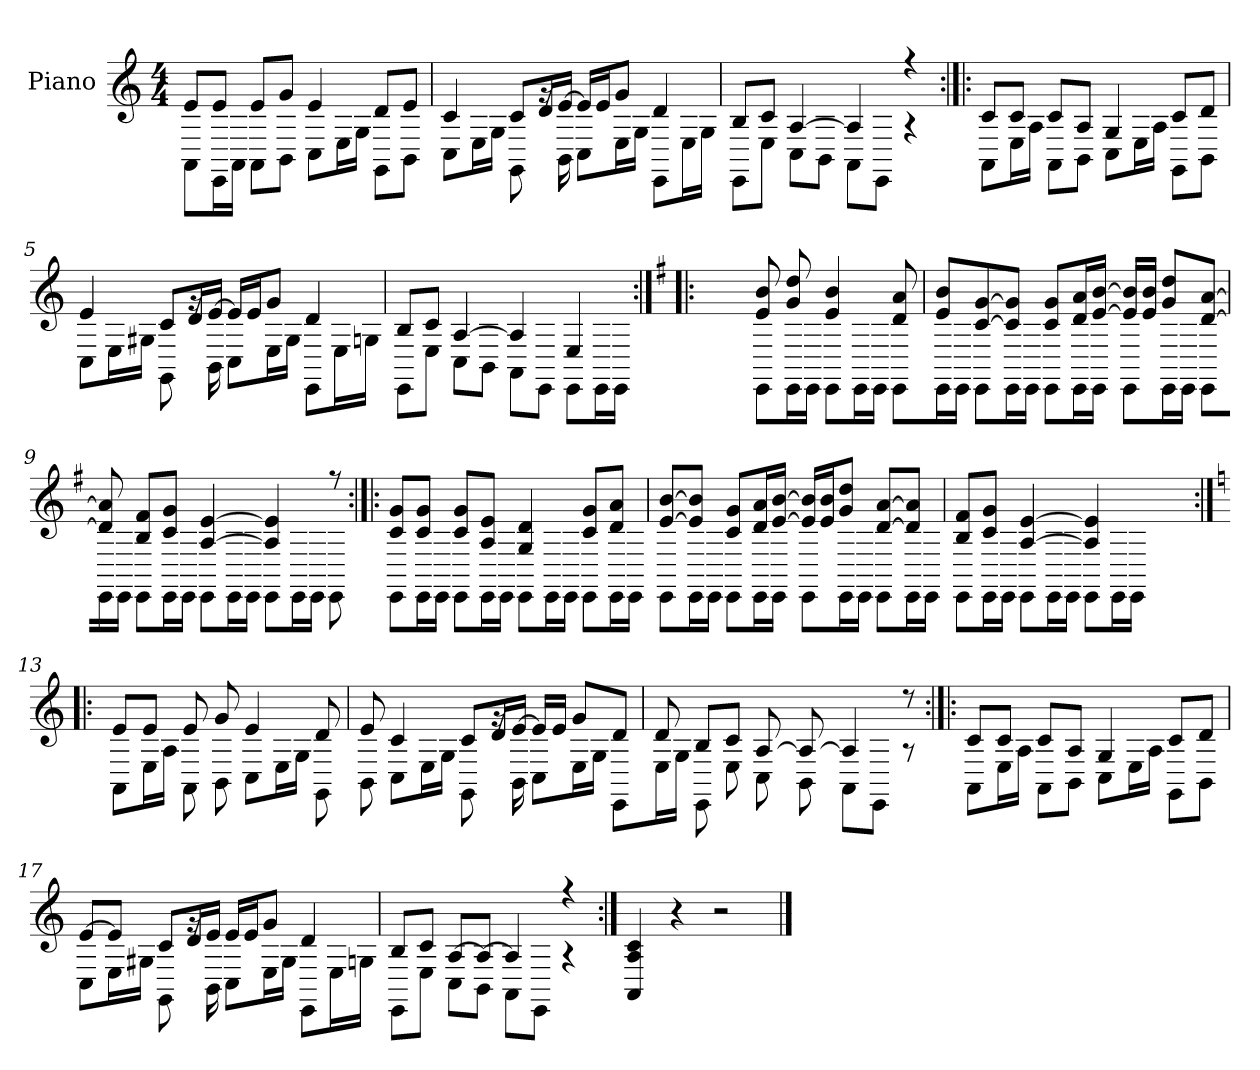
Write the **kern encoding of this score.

**kern
*part1
*staff1
*I"Piano
*I'Pno.
*clefG2
*k[]
*M4/4
*MM75
=1
*^
8e/L	8AA\L
8e/J	16EE\L
.	16AA\JJ
8e/L	8AA\L
8g/J	8BB\J
4e/	8C\L
.	16E\L
.	16G\JJ
8d/L	8GG\L
8e/J	8BB\J
=2	=2
4c/	8C\L
.	16E\L
.	16G\JJ
8c/L	8GG\
16d/L	16rg
[>16e/JJ	16BB\
16e/LL]	8C\L
16e/J	.
8g/J	16E\L
.	16G\JJ
4d/	8EE\L
.	16E\L
.	16G\JJ
=3	=3
8B/L	8EE\L
8c/J	8E\J
[>4A/	8C\L
.	8BB\J
4A/]	8AA\L
.	8EE\J
4r	4r
!!LO:LB:g=z	!!
=4:|!|:	=4:|!|:
8c/L	8AA\L
8c/J	16E\L
.	16A\JJ
8c/L	8AA\L
8A/J	8BB\J
4G/	8C\L
.	16E\L
.	16A\JJ
8c/L	8GG\L
8d/J	8BB\J
=5	=5
4e/	8C\L
.	16E\L
.	16G#X\JJ
8c/L	8GG\
16d/L	16rg
[>16e/JJ	16BB\
16e/LL]	8C\L
16e/J	.
8g/J	16E\L
.	16G#\JJ
4d/	8EE\L
.	16E\L
.	16Gn\JJ
=6	=6
8B/L	8EE\L
8c/J	8E\J
[>4A/	8C\L
.	8BB\J
4A/]	8AA\L
.	8EE\J
4E/	8EE\L
.	16EE\L
.	16EE\JJ
!!LO:LB:g=z	!!
=7:|!|:	=7:|!|:
*k[f#]	*
4ryy	4.ryy
8ryy	.
8e/ 8b/	8EE\L
8g/ 8dd/	16EE\L
.	16EE\JJ
4e/ 4b/	8EE\L
.	16EE\L
.	16EE\JJ
8d/ 8a/	8EE\L
=8	=8
8e/ 8b/L	16EE\L
.	16EE\JJ
[8c/ [8g/	8EE\L
8c/] 8g/]J	16EE\L
.	16EE\JJ
8c/ 8g/L	8EE\L
16d/ 16a/L	16EE\L
[>16e/ [>16b/JJ	16EE\JJ
16e/] 16b/]LL	8EE\L
16e/ 16b/JJ	.
8g/ 8dd/L	16EE\L
.	16EE\JJ
[8d/ [8a/J	8EE\L
=9	=9
8d/] 8a/]	16EE\L
.	16EE\JJ
8B/ 8f#/L	8EE\L
8c/ 8g/J	16EE\L
.	16EE\JJ
[>4A/ [>4e/	8EE\L
.	16EE\L
.	16EE\JJ
4A/] 4e/]	8EE\L
.	16EE\L
.	16EE\JJ
8rff	8EE\
!!LO:LB:g=z	!!
=10:|!|:	=10:|!|:
8c/ 8g/L	8EE\L
8c/ 8g/J	16EE\L
.	16EE\JJ
8c/ 8g/L	8EE\L
8A/ 8e/J	16EE\L
.	16EE\JJ
4G/ 4d/	8EE\L
.	16EE\L
.	16EE\JJ
8c/ 8g/L	8EE\L
8d/ 8a/J	16EE\L
.	16EE\JJ
=11	=11
[8e/ [8b/L	8EE\L
8e/] 8b/]J	16EE\L
.	16EE\JJ
8c/ 8g/L	8EE\L
16d/ 16a/L	16EE\L
[>16e/ [>16b/JJ	16EE\JJ
16e/] 16b/]LL	8EE\L
16e/ 16b/J	.
8g/ 8dd/J	16EE\L
.	16EE\JJ
[8d/ [8a/L	8EE\L
8d/] 8a/]J	16EE\L
.	16EE\JJ
=12	=12
8B/ 8f#/L	8EE\L
8c/ 8g/J	16EE\L
.	16EE\JJ
[>4A/ [>4e/	8EE\L
.	16EE\L
.	16EE\JJ
4A/] 4e/]	8EE\L
.	16EE\L
.	16EE\JJ
8ryy	4ryy
8ryy	.
!!LO:LB:g=z	!!
=13:|!|:	=13:|!|:
*k[]	*
8ryy	8ryy
8e/L	8AA\L
8e/J	16E\L
.	16A\JJ
8e/	8AA\
8g/	8BB\
4e/	8C\L
.	16E\L
.	16G\JJ
8d/	8GG\
=14	=14
8e/	8BB\
4c/	8C\L
.	16E\L
.	16G\JJ
8c/L	8GG\
16d/L	16rg
[>16e/JJ	16BB\
16e/LL]	8C\L
16e/JJ	.
8g/L	16E\L
.	16G\JJ
8d/J	8EE\L
=15	=15
8d/	16E\L
.	16G\JJ
8B/L	8EE\
8c/J	8E\
[>8A/	8C\
8A/_	8BB\
4A/]	8AA\L
.	8EE\J
8r	8r
!!LO:LB:g=z	!!
=16:|!|:	=16:|!|:
8c/L	8AA\L
8c/J	16E\L
.	16A\JJ
8c/L	8AA\L
8A/J	8BB\J
4G/	8C\L
.	16E\L
.	16A\JJ
8c/L	8GG\L
8d/J	8BB\J
=17	=17
[8e/L	8C\L
8e/J]	16E\L
.	16G#X\JJ
8c/L	8GG\
16d/L	16rg
16e/JJ	16BB\
16e/LL	8C\L
16e/J	.
8g/J	16E\L
.	16G#\JJ
4d/	8EE\L
.	16E\L
.	16Gn\JJ
=18	=18
8B/L	8EE\L
8c/J	8E\J
[>8A/L	8C\L
8A/J_	8BB\J
4A/]	8AA\L
.	8EE\J
4r	4r
*v	*v
=19:|!
4AA/ 4A/ 4c/
4r
2r
==
*-
